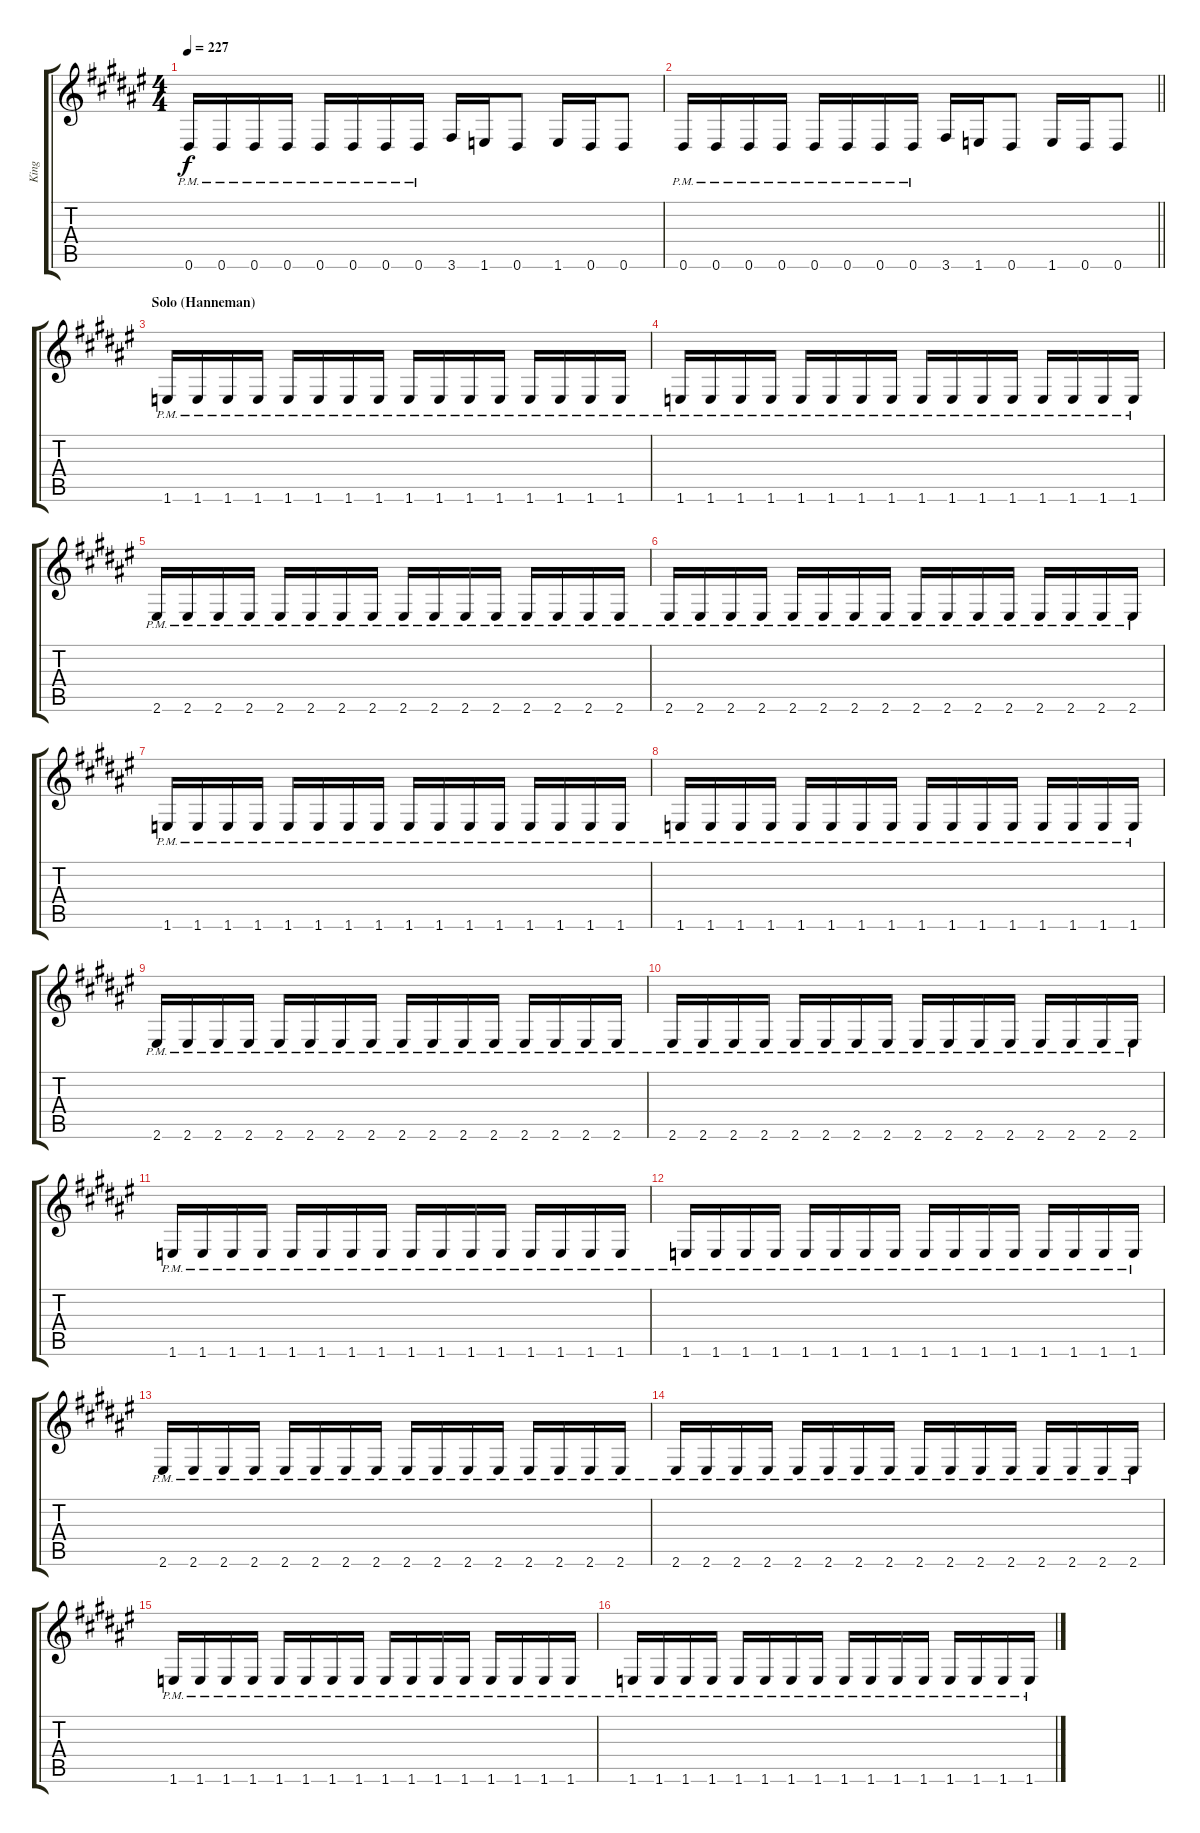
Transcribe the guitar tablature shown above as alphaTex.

\track ("King" "King") {instrument distortionguitar}
\staff {score tabs}
\tuning (Eb4 Bb3 Gb3 Db3 Ab2 Eb2) {hide}
\ts (4 4)
\tempo 227
\clef g2
\ks f#
0.6{pm}.16{dy f} 0.6{pm}.16 0.6{pm}.16 0.6{pm}.16 0.6{pm}.16 0.6{pm}.16 0.6{pm}.16 0.6{pm}.16 3.6.16 1.6.16 0.6.8 1.6.16 0.6.16 0.6.8 |
\barLineRight lightlight
0.6{pm}.16 0.6{pm}.16 0.6{pm}.16 0.6{pm}.16 0.6{pm}.16 0.6{pm}.16 0.6{pm}.16 0.6{pm}.16 3.6.16 1.6.16 0.6.8 1.6.16 0.6.16 0.6.8 |
\section ("" "Solo (Hanneman)")
1.6{pm}.16{volume 14} 1.6{pm}.16 1.6{pm}.16 1.6{pm}.16 1.6{pm}.16 1.6{pm}.16 1.6{pm}.16 1.6{pm}.16 1.6{pm}.16 1.6{pm}.16 1.6{pm}.16 1.6{pm}.16 1.6{pm}.16 1.6{pm}.16 1.6{pm}.16 1.6{pm}.16 |
1.6{pm}.16 1.6{pm}.16 1.6{pm}.16 1.6{pm}.16 1.6{pm}.16 1.6{pm}.16 1.6{pm}.16 1.6{pm}.16 1.6{pm}.16 1.6{pm}.16 1.6{pm}.16 1.6{pm}.16 1.6{pm}.16 1.6{pm}.16 1.6{pm}.16 1.6{pm}.16 |
2.6{pm}.16 2.6{pm}.16 2.6{pm}.16 2.6{pm}.16 2.6{pm}.16 2.6{pm}.16 2.6{pm}.16 2.6{pm}.16 2.6{pm}.16 2.6{pm}.16 2.6{pm}.16 2.6{pm}.16 2.6{pm}.16 2.6{pm}.16 2.6{pm}.16 2.6{pm}.16 |
2.6{pm}.16 2.6{pm}.16 2.6{pm}.16 2.6{pm}.16 2.6{pm}.16 2.6{pm}.16 2.6{pm}.16 2.6{pm}.16 2.6{pm}.16 2.6{pm}.16 2.6{pm}.16 2.6{pm}.16 2.6{pm}.16 2.6{pm}.16 2.6{pm}.16 2.6{pm}.16 |
1.6{pm}.16 1.6{pm}.16 1.6{pm}.16 1.6{pm}.16 1.6{pm}.16 1.6{pm}.16 1.6{pm}.16 1.6{pm}.16 1.6{pm}.16 1.6{pm}.16 1.6{pm}.16 1.6{pm}.16 1.6{pm}.16 1.6{pm}.16 1.6{pm}.16 1.6{pm}.16 |
1.6{pm}.16 1.6{pm}.16 1.6{pm}.16 1.6{pm}.16 1.6{pm}.16 1.6{pm}.16 1.6{pm}.16 1.6{pm}.16 1.6{pm}.16 1.6{pm}.16 1.6{pm}.16 1.6{pm}.16 1.6{pm}.16 1.6{pm}.16 1.6{pm}.16 1.6{pm}.16 |
2.6{pm}.16 2.6{pm}.16 2.6{pm}.16 2.6{pm}.16 2.6{pm}.16 2.6{pm}.16 2.6{pm}.16 2.6{pm}.16 2.6{pm}.16 2.6{pm}.16 2.6{pm}.16 2.6{pm}.16 2.6{pm}.16 2.6{pm}.16 2.6{pm}.16 2.6{pm}.16 |
2.6{pm}.16 2.6{pm}.16 2.6{pm}.16 2.6{pm}.16 2.6{pm}.16 2.6{pm}.16 2.6{pm}.16 2.6{pm}.16 2.6{pm}.16 2.6{pm}.16 2.6{pm}.16 2.6{pm}.16 2.6{pm}.16 2.6{pm}.16 2.6{pm}.16 2.6{pm}.16 |
1.6{pm}.16 1.6{pm}.16 1.6{pm}.16 1.6{pm}.16 1.6{pm}.16 1.6{pm}.16 1.6{pm}.16 1.6{pm}.16 1.6{pm}.16 1.6{pm}.16 1.6{pm}.16 1.6{pm}.16 1.6{pm}.16 1.6{pm}.16 1.6{pm}.16 1.6{pm}.16 |
1.6{pm}.16 1.6{pm}.16 1.6{pm}.16 1.6{pm}.16 1.6{pm}.16 1.6{pm}.16 1.6{pm}.16 1.6{pm}.16 1.6{pm}.16 1.6{pm}.16 1.6{pm}.16 1.6{pm}.16 1.6{pm}.16 1.6{pm}.16 1.6{pm}.16 1.6{pm}.16 |
2.6{pm}.16 2.6{pm}.16 2.6{pm}.16 2.6{pm}.16 2.6{pm}.16 2.6{pm}.16 2.6{pm}.16 2.6{pm}.16 2.6{pm}.16 2.6{pm}.16 2.6{pm}.16 2.6{pm}.16 2.6{pm}.16 2.6{pm}.16 2.6{pm}.16 2.6{pm}.16 |
2.6{pm}.16 2.6{pm}.16 2.6{pm}.16 2.6{pm}.16 2.6{pm}.16 2.6{pm}.16 2.6{pm}.16 2.6{pm}.16 2.6{pm}.16 2.6{pm}.16 2.6{pm}.16 2.6{pm}.16 2.6{pm}.16 2.6{pm}.16 2.6{pm}.16 2.6{pm}.16 |
1.6{pm}.16 1.6{pm}.16 1.6{pm}.16 1.6{pm}.16 1.6{pm}.16 1.6{pm}.16 1.6{pm}.16 1.6{pm}.16 1.6{pm}.16 1.6{pm}.16 1.6{pm}.16 1.6{pm}.16 1.6{pm}.16 1.6{pm}.16 1.6{pm}.16 1.6{pm}.16 |
1.6{pm}.16 1.6{pm}.16 1.6{pm}.16 1.6{pm}.16 1.6{pm}.16 1.6{pm}.16 1.6{pm}.16 1.6{pm}.16 1.6{pm}.16 1.6{pm}.16 1.6{pm}.16 1.6{pm}.16 1.6{pm}.16 1.6{pm}.16 1.6{pm}.16 1.6{pm}.16
